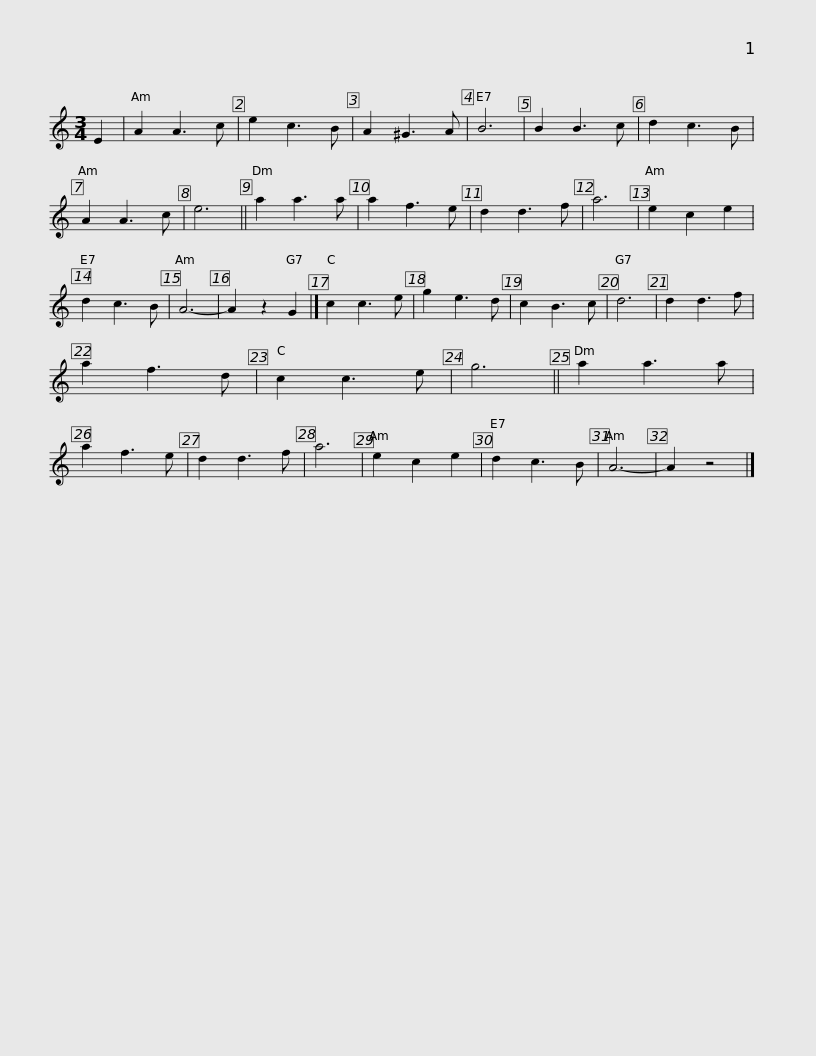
X:1
L:1/8
M:3/4
I:linebreak $
K:C
V:1 treble
V:1
 E2 | A2 A3 c | e2 c3 B | A2 ^G3 A | B6 | %5
 B2 B3 c | d2 c3 B | A2 A3 c | e6 || a2 a3 a | %10
 a2 f3 e | d2 d3 f | a6 |$ e2 c2 e2 | d2 c3 B | %15
 A6- | A2 z2 G2 |] c2 c3 e | g2 e3 d | c2 B3 c | %20
 d6 | d2 d3 f | a2 f3 d | c2 c3 e | g6 || %25
 a2 a3 a |$ a2 f3 e | d2 d3 f | a6 | e2 c2 e2 | %30
 d2 c3 B | A6- | A2 z4 |] %33
